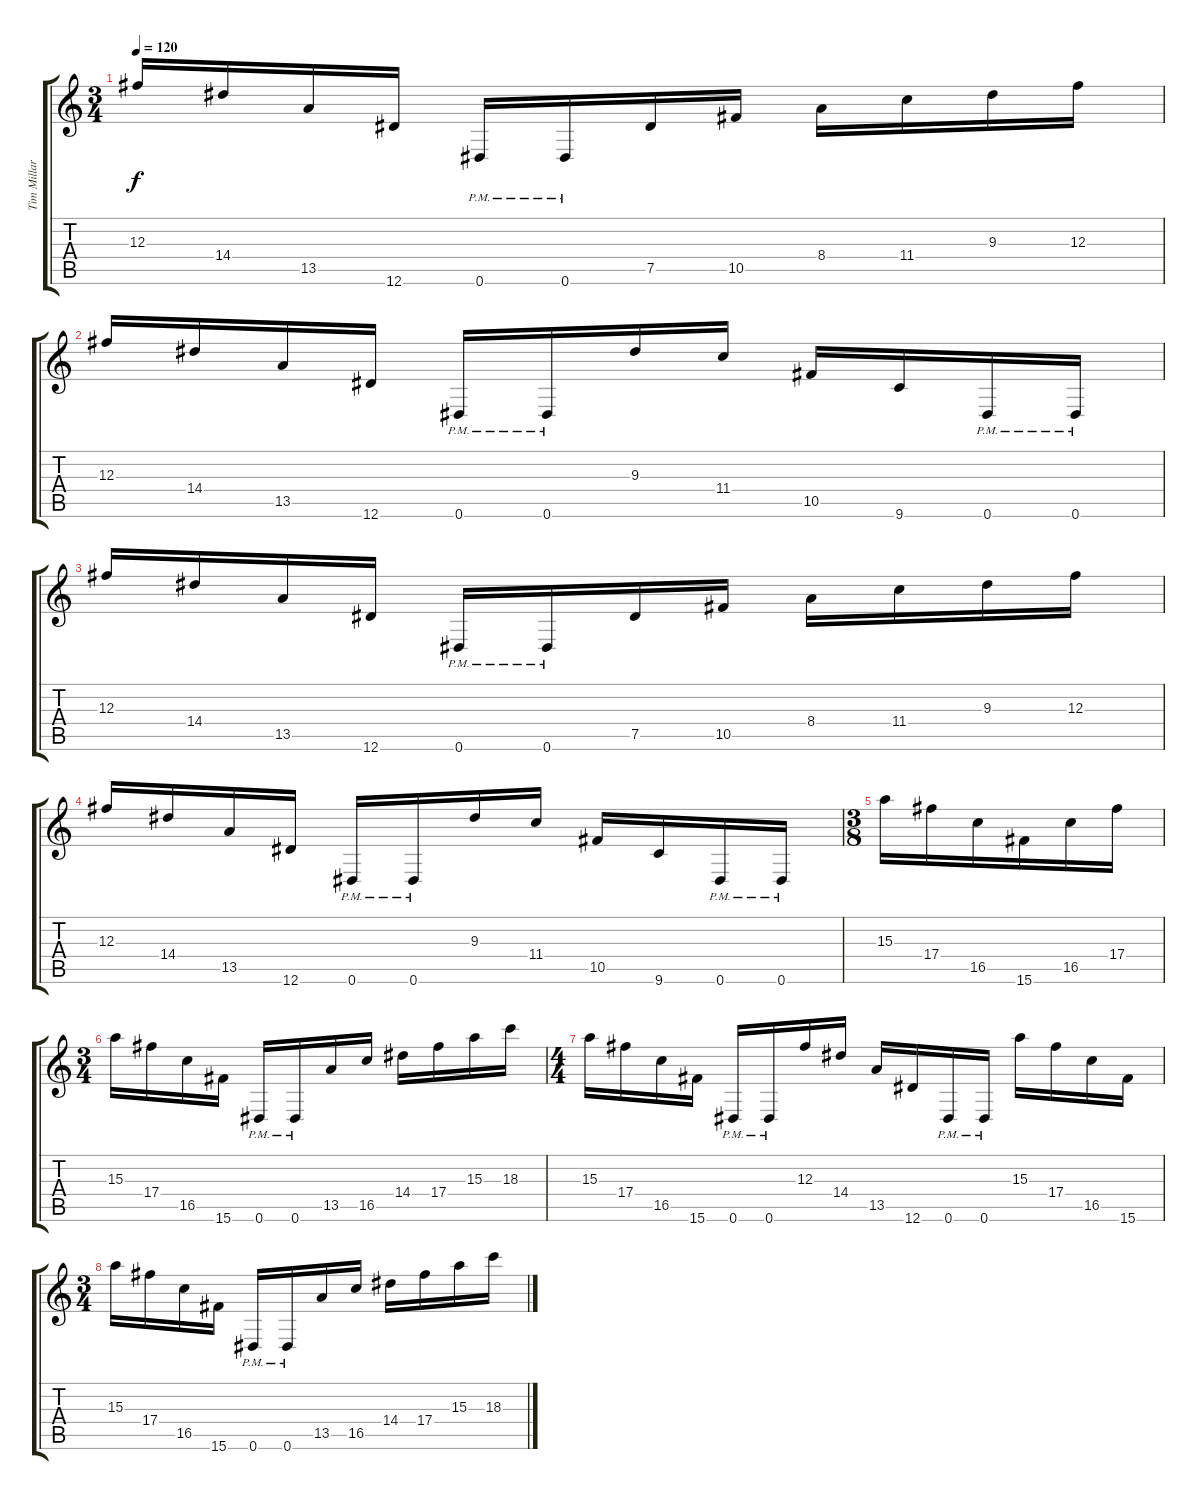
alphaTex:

\track ("Tim Millar" "Tim Millar") {instrument distortionguitar}
\staff {score tabs}
\tuning (Eb4 Bb3 Gb3 Db3 Ab2 Eb2) {hide}
\ts (3 4)
\tempo 120
\clef g2
\ks c
12.3.16{dy f} 14.4.16 13.5.16 12.6.16 0.6{pm}.16 0.6{pm}.16 7.5.16 10.5.16 8.4.16 11.4.16 9.3.16 12.3.16 |
12.3.16 14.4.16 13.5.16 12.6.16 0.6{pm}.16 0.6{pm}.16 9.3.16 11.4.16 10.5.16 9.6.16 0.6{pm}.16 0.6{pm}.16 |
12.3.16 14.4.16 13.5.16 12.6.16 0.6{pm}.16 0.6{pm}.16 7.5.16 10.5.16 8.4.16 11.4.16 9.3.16 12.3.16 |
12.3.16 14.4.16 13.5.16 12.6.16 0.6{pm}.16 0.6{pm}.16 9.3.16 11.4.16 10.5.16 9.6.16 0.6{pm}.16 0.6{pm}.16 |
\ts (3 8)
15.3.16 17.4.16 16.5.16 15.6.16 16.5.16 17.4.16 |
\ts (3 4)
15.3.16 17.4.16 16.5.16 15.6.16 0.6{pm}.16 0.6{pm}.16 13.5.16 16.5.16 14.4.16 17.4.16 15.3.16 18.3.16 |
\ts (4 4)
15.3.16 17.4.16 16.5.16 15.6.16 0.6{pm}.16 0.6{pm}.16 12.3.16 14.4.16 13.5.16 12.6.16 0.6{pm}.16 0.6{pm}.16 15.3.16 17.4.16 16.5.16 15.6.16 |
\ts (3 4)
15.3.16 17.4.16 16.5.16 15.6.16 0.6{pm}.16 0.6{pm}.16 13.5.16 16.5.16 14.4.16 17.4.16 15.3.16 18.3.16
